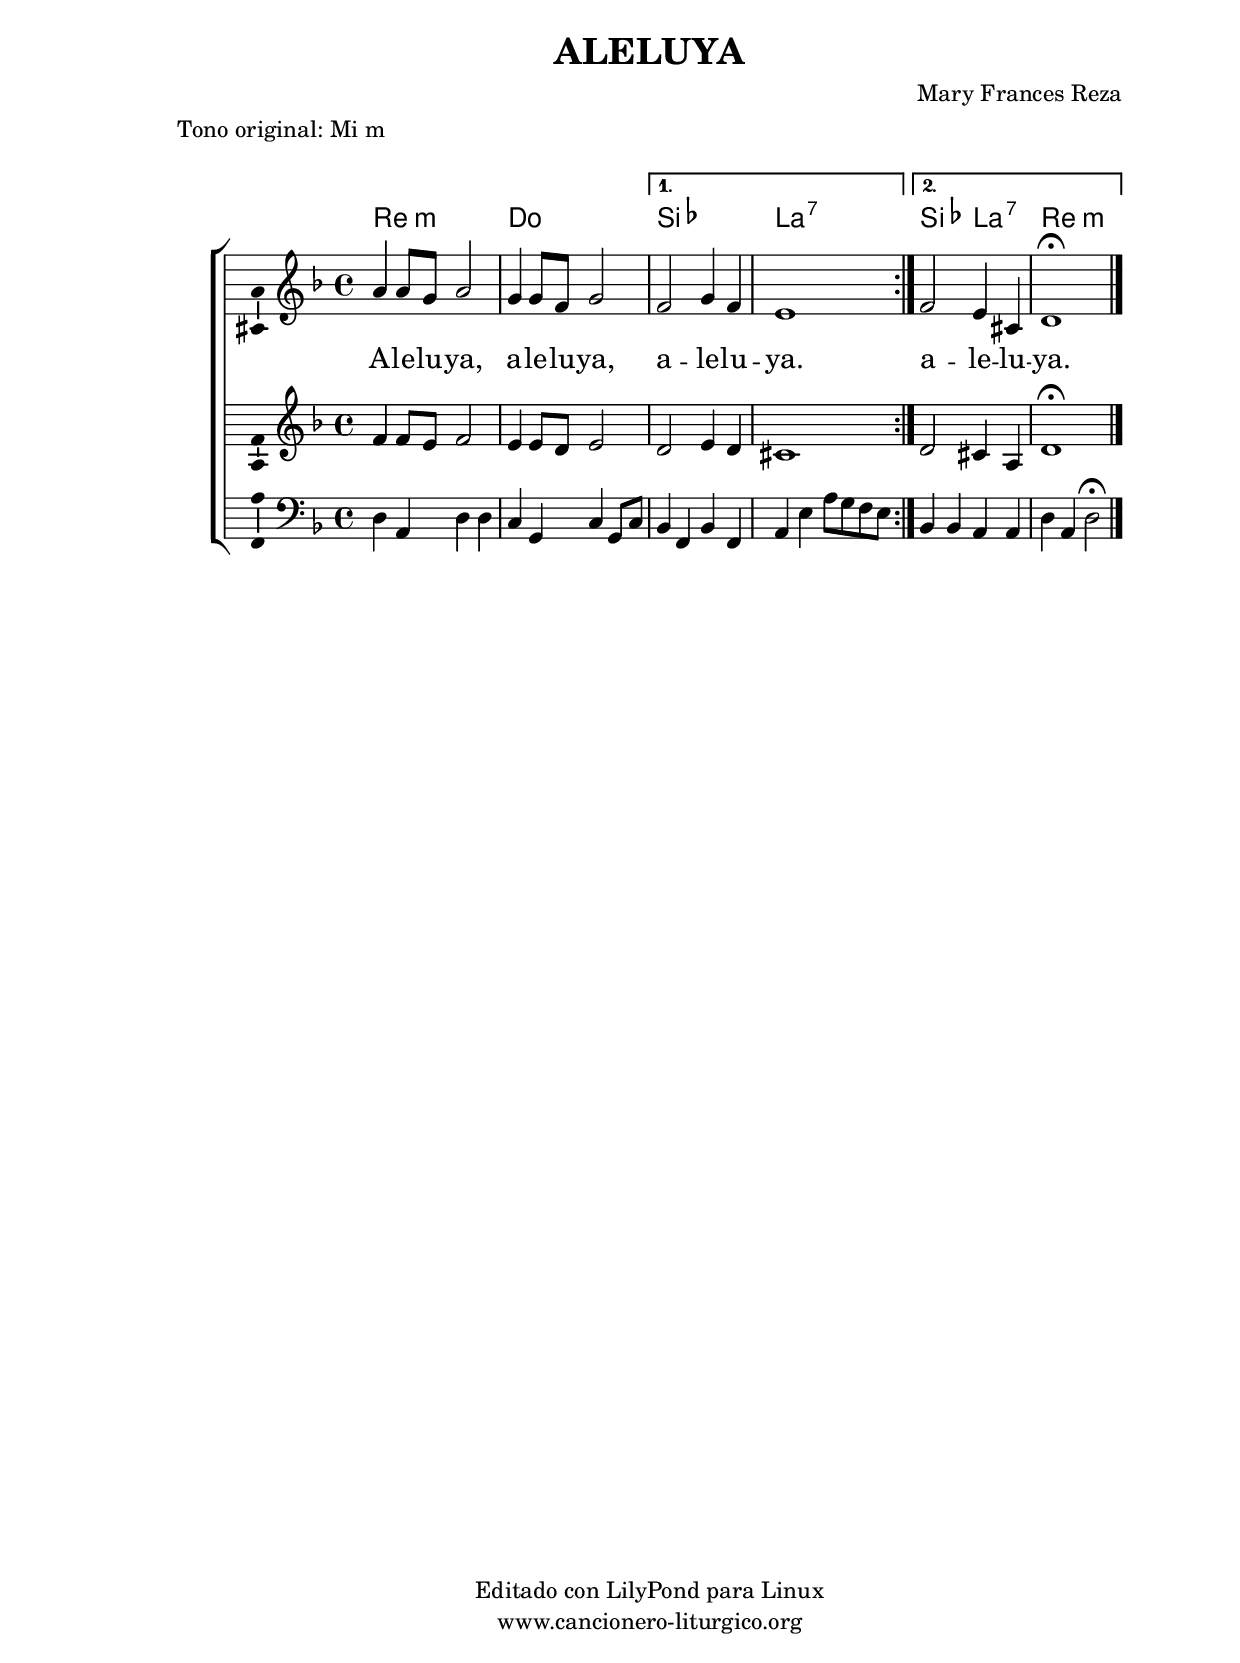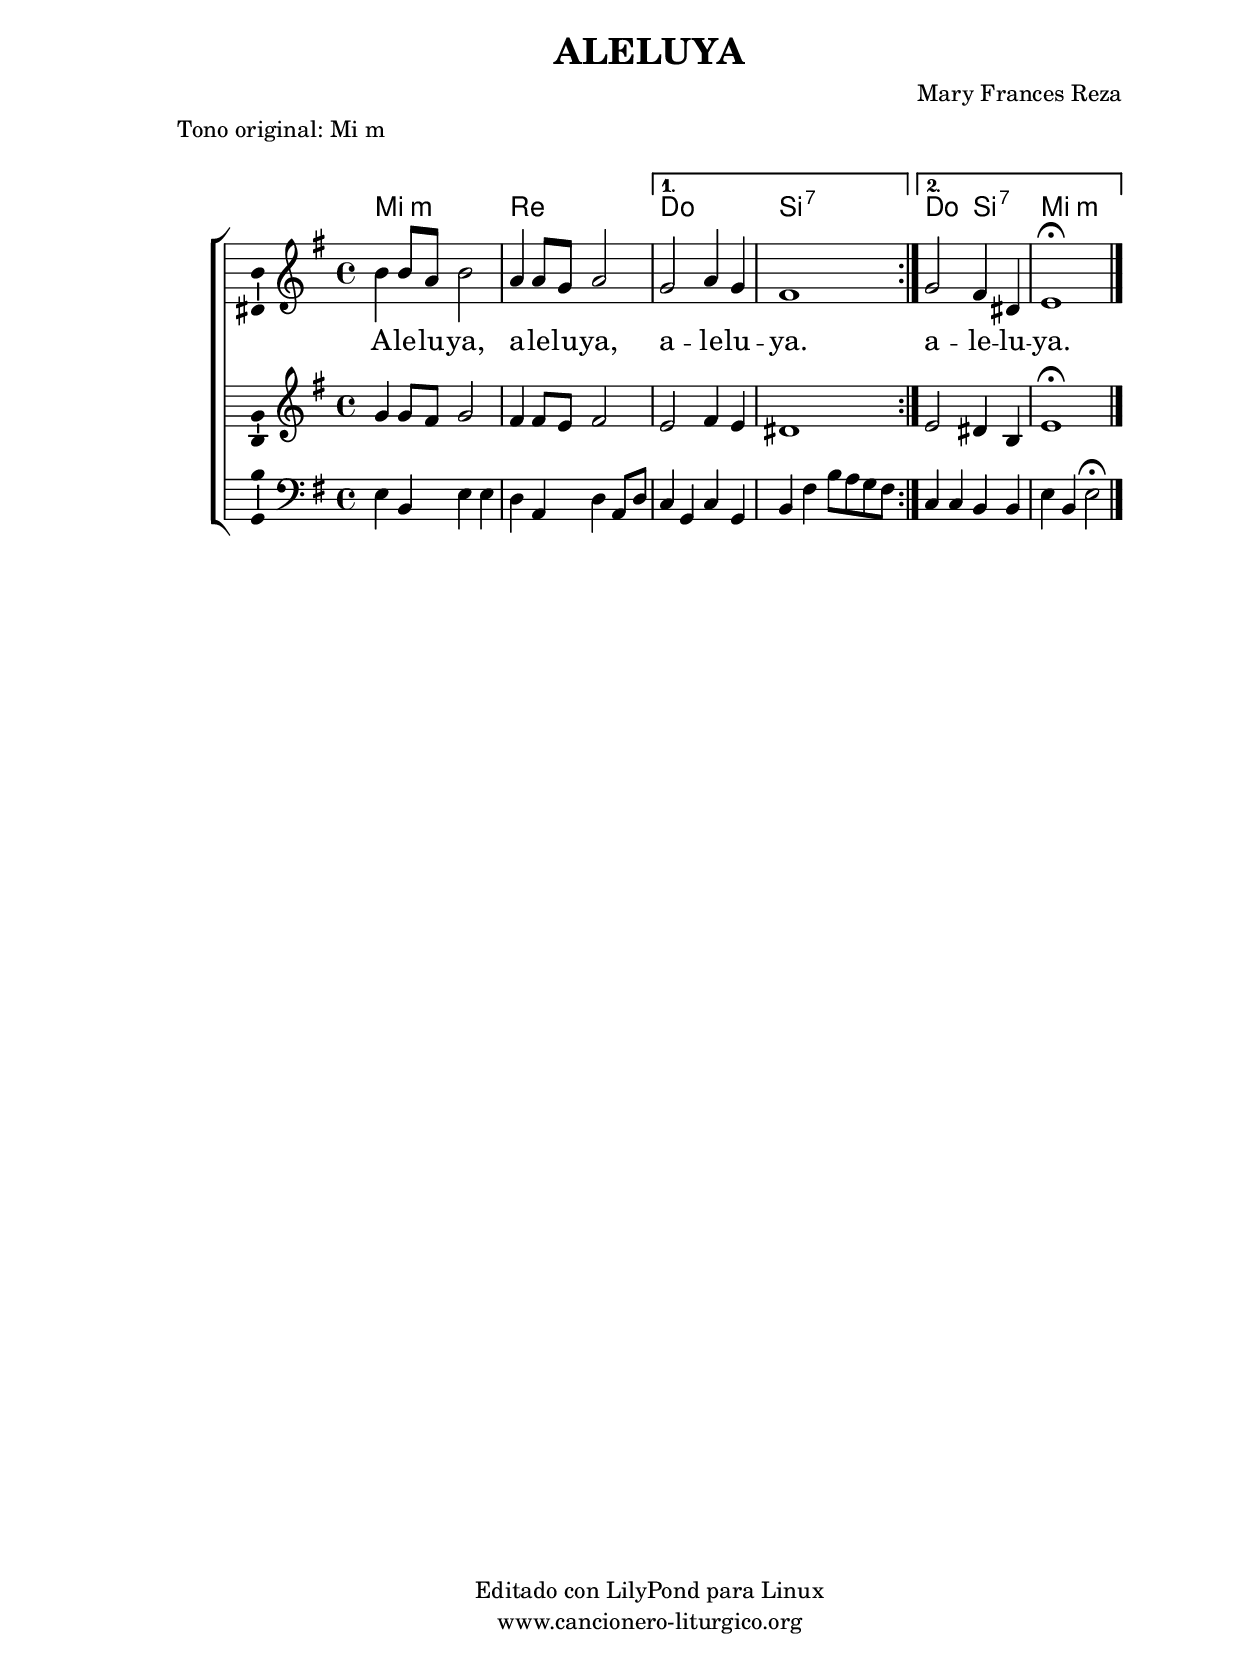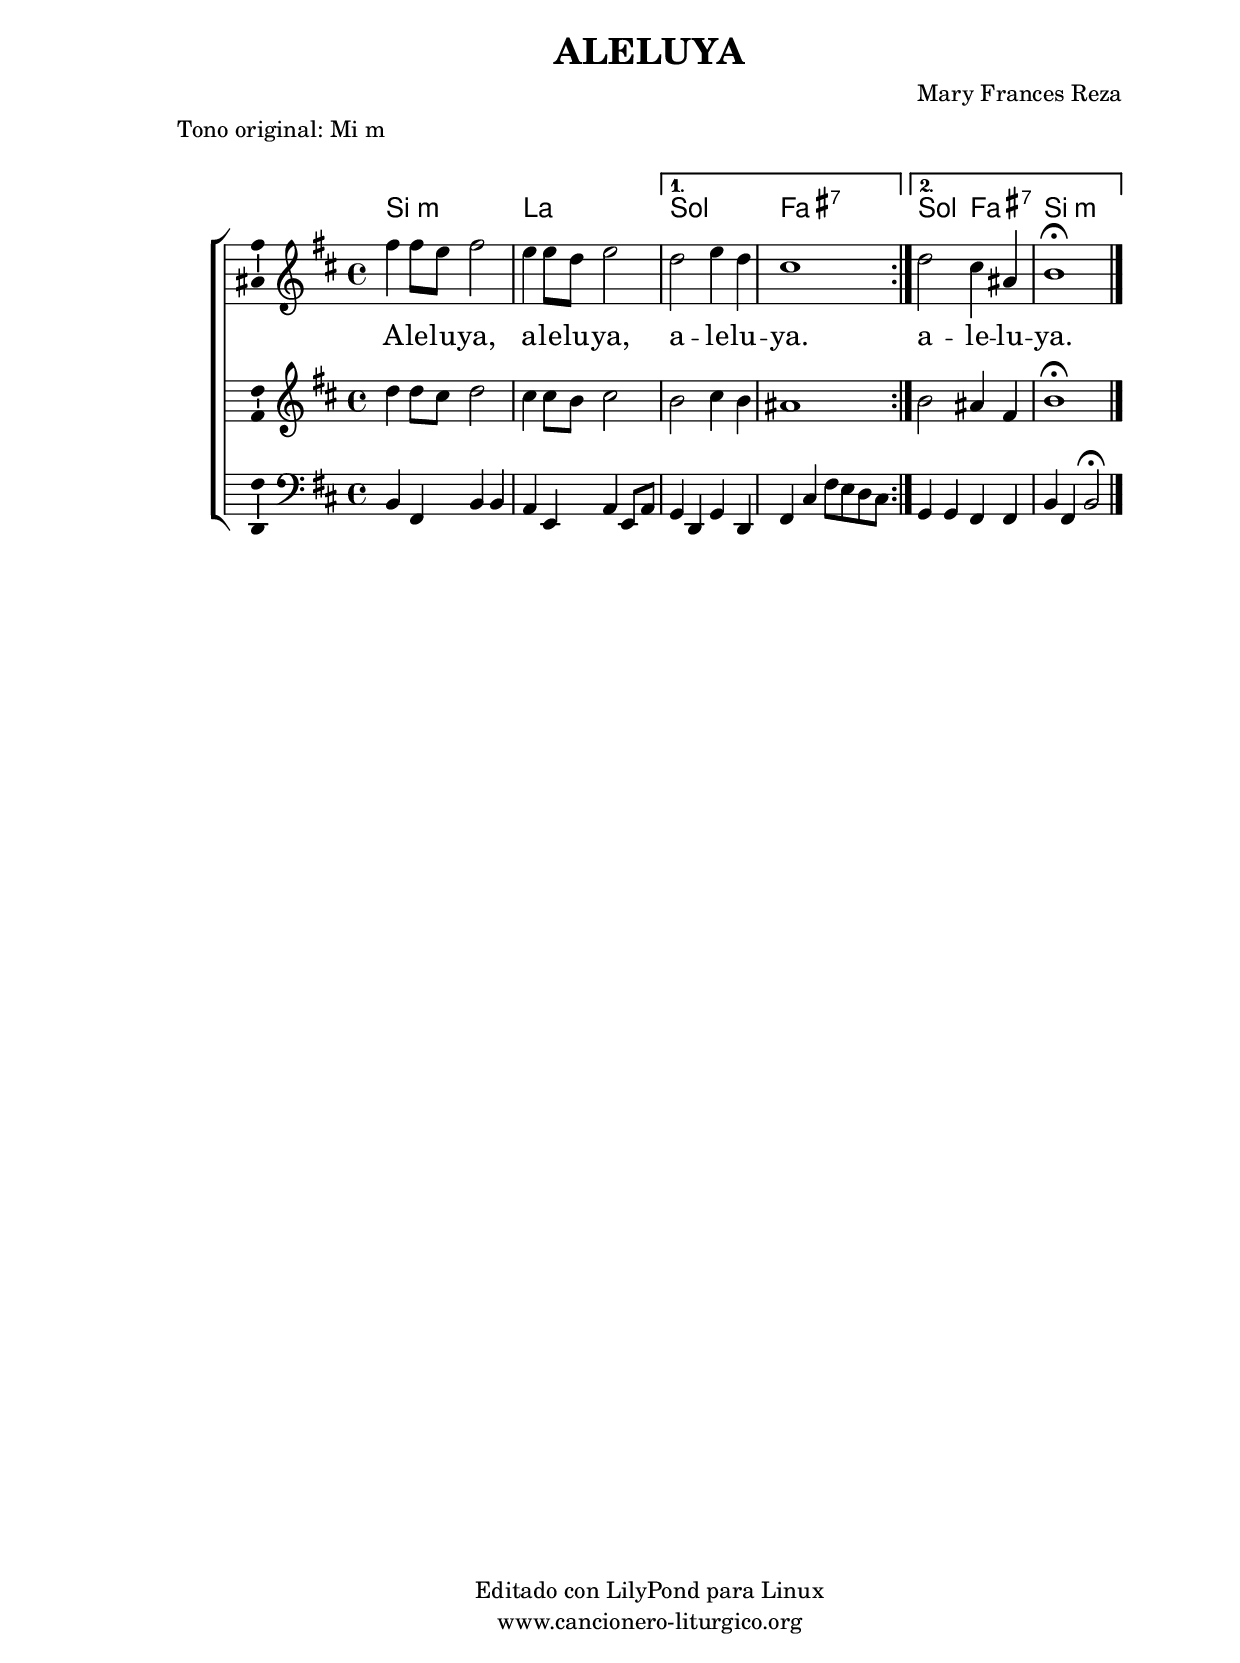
%
%para convertir .midi en .wav:
%timidity filename.midi -Ow -o finename.wav
%
%
%Para convertir de .wav a .mp3:
%lame -h -m j filename.wav
%
%
%para escuchar el midi:
%timidity nombrefichero.midi
%

%versión de lilypond para la que se ha escrito esta partitura:
\version "2.16.0"

	%Tamaño papel
	#(set-default-paper-size "a4")
	%Tamaño partitura
	#(set-global-staff-size 20)
	%No responde al pulsar sobre una nota
	#(ly:set-option 'point-and-click #f)

%parámetros del encabezamiento:
\header {
	title = "ALELUYA"
	subtitle = ""
	composer = "Mary Frances Reza"
	poet = ""
	meter = "Tono original: Mi m"
	arranger = ""
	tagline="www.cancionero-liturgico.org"
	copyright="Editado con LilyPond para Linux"
	}

%parámetros asociados al papel:
\paper  {
	oddHeaderMarkup = \markup {\fill-line { \on-the-fly #not-first-page \fromproperty #'header:title \on-the-fly #not-first-page \fromproperty #'header:composer }}
	evenHeaderMarkup = \markup {\fill-line { \fromproperty #'header:composer \fromproperty #'header:title }}
	#(set-paper-size "a4")
	print-page-number = ##f
	first-page-number = 1
	print-first-page-number = ##f
%	head-separation = 3.0 \cm
	top-margin = 2.0 \cm
	bottom-margin = 0.5\cm
%%%	bottom-margin = 0.9\cm
	left-margin = 3.0 \cm
	line-width = 16.0 \cm 
	indent = 8\mm
	interscoreline = 2.\mm
	between-system-space = 15\mm
%	para que las partituras no llenen la hoja:
	ragged-bottom = ##t
%	idem para la última hoja:
	ragged-last-bottom = ##f
%	para que las partituras llenen el ancho del papel:
	ragged-last = ##f
	after-title-space = 2.5 \cm
%page-count=1
system-count=1

	%Flexible Vertical Spacing
%	markup-markup-spacing =
%	#'((basic-distance . 15) (minimum-distance . 15) (padding . 3))
	markup-system-spacing =
	#'((basic-distance . 15) (minimum-distance . 15) (padding . 3))
	system-system-spacing =
	#'((basic-distance . 15) (minimum-distance . 15) (padding . 3))
	score-system-spacing =
	#'((basic-distance . 15) (minimum-distance . 15) (padding . 5))
%	top-system-spacing = % header
%	#'((basic-distance . 8) (minimum-distance . 0) (padding . 0))
%	top-markup-spacing =
%	#'((basic-distance . 20) (minimum-distance . 20) (padding . 0))
	last-bottom-spacing = % footer
	#'((basic-distance . 5) (minimum-distance . 5) (padding . 0))
%	score-markup-spacing =
%	#'((basic-distance . 16) (minimum-distance . 13) (padding . 0))

	}


%parámetros que afectan a toda la partitura:
global =  {
	%clave de sol (G):
	\clef G
	%armadura:
	\transpose e d
	\key e \minor
	\tempo 4=100
	\set Score.tempoHideNote = ##t
	}


acordes = {
	\italianChords
	\chordmode {
	\transpose e d
{

\repeat volta 2 {
e1:m d
}
\alternative {
{
c1 b:7
}
{
c2 b:7 e1:m
}
}

	}
	}
}


melodia = 
	\transpose e d
{
	\relative c''{

	\time 4/4

\repeat volta 2 {
b4 b8 a b2
a4 a8 g a2
}
\alternative {
{
g2 a4 g
fis1
}
{
g2 fis4 dis
e1 \fermata
}
}

	\bar "|."
	}
	}


melodiados = 
	\transpose e d
{
%	\clef "G_8"

	\relative c''{
	\time 4/4

\repeat volta 2 {
g4 g8 fis g2
fis4 fis8 e fis2
}
\alternative {
{
e2 fis4 e
dis1
}
{
e2 dis4 b
e1 \fermata
}
}

	\bar "|."
	}
	}

melodiatres = 
	\transpose e d
{
%%%%	%clave de fa (F):
	\clef F
%%%	\clef "G_8"

	\relative c{
	\time 4/4


	\bar "|."
	}
	}

melodiacuatro = 
	\transpose e d
{
	%clave de fa (F):
	\clef F

	\relative c{
	\time 4/4

\repeat volta 2 {
e4 b e e
d4 a d a8 d
}
\alternative {
{
c4 g c g
b4 fis' b8 a g fis
}
{
c4 c b b
e4 b e2 \fermata
}
}

	\bar "|."
	}
	}


texto = \lyricmode {
A -- le -- lu -- ya,
a -- le -- lu -- ya,
a -- le -- lu -- ya.
a -- le -- lu -- ya.

	}


acordesStaff = \context ChordNames = acordesStaff <<
	\set chordChanges = ##t
	\acordes
	>>


vozStaff = \context Voice = vozStaff
\with {\consists "Ambitus_engraver"}
<<
%	\set Staff.instrumentName = ""
%	\set Staff.shortInstrumentName = ""
%	\set Staff.midiInstrument = #"clarinet"
%	\set Staff.midiInstrument = #"cello"
	\set Staff.midiInstrument = #"flute"
%	\set Staff.midiInstrument = #"electric guitar (jazz)"
%	\set Staff.midiInstrument = #"english horn"
%	\set Staff.midiInstrument = #"violin"
%	\set Staff.midiInstrument = #"glockenspiel"
	\set Staff.midiMinimumVolume = #0.7
	\set Staff.midiMaximumVolume = #0.9
	\global
	\melodia
	>>

vozdosStaff = \context Voice = vozdosStaff
\with {\consists "Ambitus_engraver"}
<<
	\override Staff.StaffSymbol #'staff-space = #(magstep -0.35)
	\set Staff.midiInstrument = #"english horn"
	\set Staff.midiMinimumVolume = #0.7
	\set Staff.midiMaximumVolume = #0.9
	\global
	\melodiados
	>>

voztresStaff = \context Voice = voztresStaff
\with {\consists "Ambitus_engraver"}
<<
	\override Staff.StaffSymbol #'staff-space = #(magstep -0.35)
	\set Staff.midiInstrument = #"violin"
	\set Staff.midiMinimumVolume = #0.7
	\set Staff.midiMaximumVolume = #0.9
	\global
	\relative c' \melodiatres
	>>

vozcuatroStaff = \context Voice = vozcuatroStaff
\with {\consists "Ambitus_engraver"}
<<
	\override Staff.StaffSymbol #'staff-space = #(magstep -0.35)
	\set Staff.midiInstrument = #"flute"
	\set Staff.midiMinimumVolume = #0.7
	\set Staff.midiMaximumVolume = #0.9
	\global
	\relative c' \melodiacuatro
	>>

textoStaff = \context Lyrics = textoStaff <<
	\lyricsto vozStaff \texto
	>>

\book {
	\score {
		\context ChoirStaff {
%			\override StaffGroup.SystemStartBracket #'collapse-height = #1
%			\override Score.SystemStartBar #'collapse-height = #1
			<<
			\acordesStaff
			\vozStaff
			\textoStaff
			\vozdosStaff
%			\voztresStaff
			\vozcuatroStaff
			>>
			}
		\layout {
	    		\context {
				\Lyrics
				\override LyricText #'font-size = #2
				}
	   		 \context {
				\Score
				\override StaffSymbol #'staff-space = #(magstep +3)
				}
			}
		}
	\score {
		\unfoldRepeats
		\context ChoirStaff {
			<<
			\acordesStaff
			\vozStaff
			\vozdosStaff
%			\voztresStaff
			\vozcuatroStaff
			>>
			}
		\midi {
	  		\context {
	  			\Score
				tempoWholesPerMinute = #(ly:make-moment 70 4)
				}
			}
		}
	}



#(define output-suffix "C")
\book {
	\score {
		\context ChoirStaff {
%			\override StaffGroup.SystemStartBracket #'collapse-height = #1
%			\override Score.SystemStartBar #'collapse-height = #1
\transpose c d
			<<
			\acordesStaff
			\vozStaff
			\textoStaff
			\vozdosStaff
%			\voztresStaff
			\vozcuatroStaff
			>>
			}
		\layout {
	    		\context {
				\Lyrics
				\override LyricText #'font-size = #2
				}
	   		 \context {
				\Score
				\override StaffSymbol #'staff-space = #(magstep +3)
				}
			}
		}
	}

#(define output-suffix "S")
\book {
	\score {
		\context ChoirStaff {
%			\override StaffGroup.SystemStartBracket #'collapse-height = #1
%			\override Score.SystemStartBar #'collapse-height = #1
\transpose c a
			<<
			\acordesStaff
			\vozStaff
			\textoStaff
			\vozdosStaff
%			\voztresStaff
\transpose a a,
			\vozcuatroStaff
			>>
			}
		\layout {
	    		\context {
				\Lyrics
				\override LyricText #'font-size = #2
				}
	   		 \context {
				\Score
				\override StaffSymbol #'staff-space = #(magstep +3)
				}
			}
		}
	}


